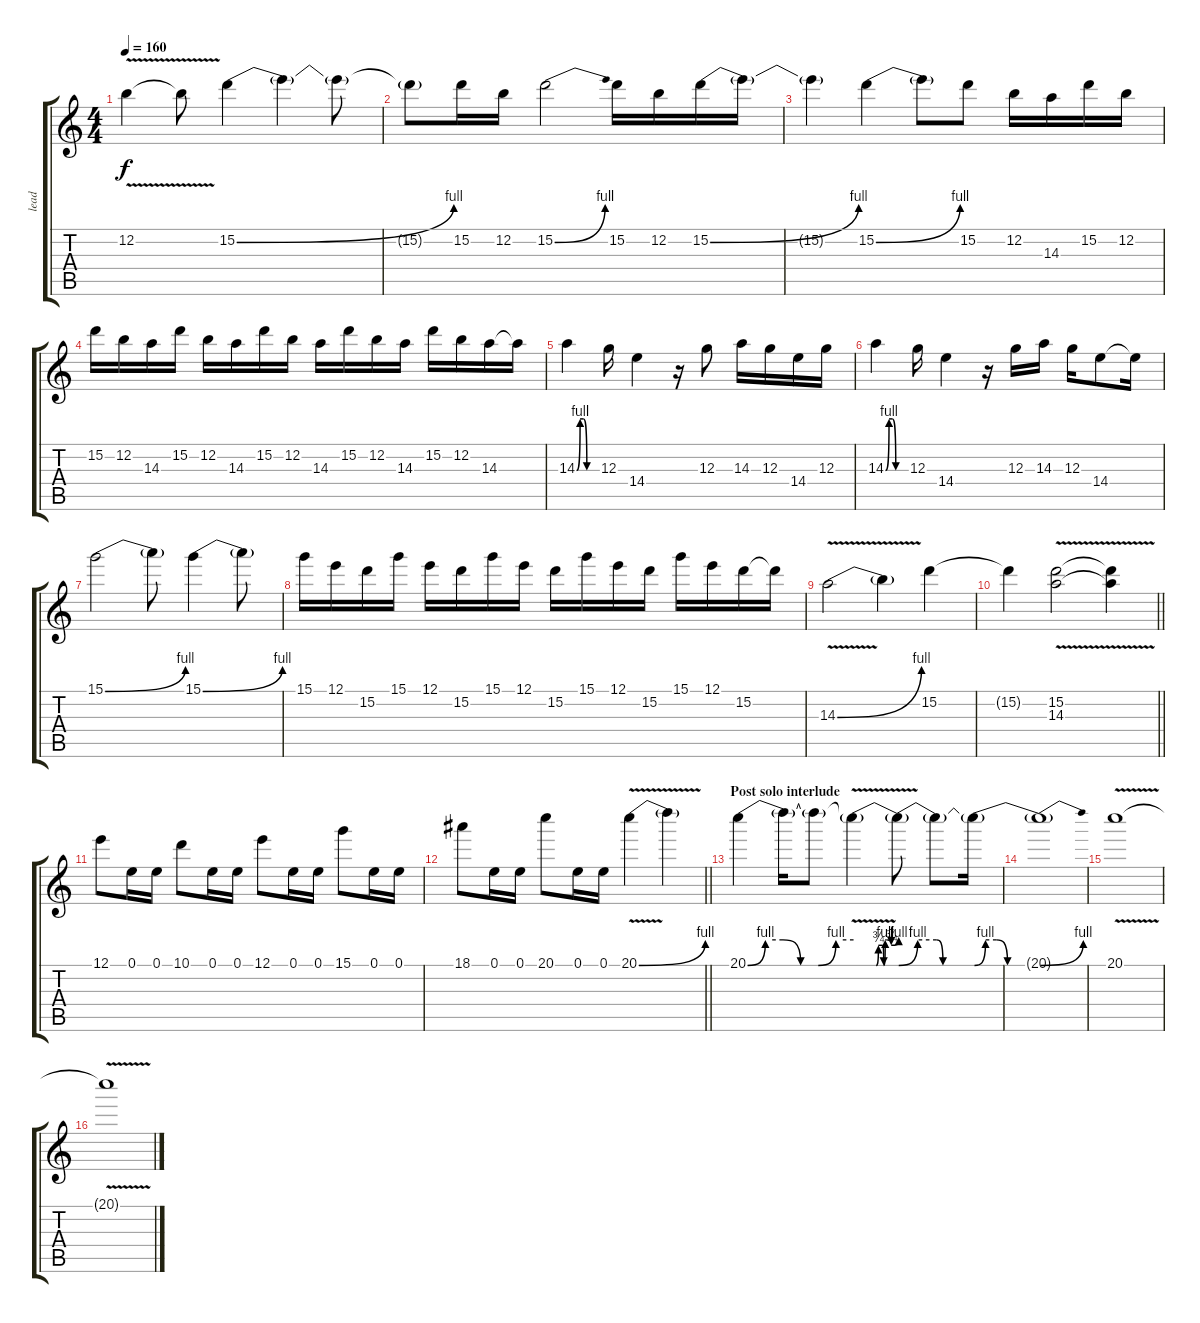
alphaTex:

\track ("lead" "lead") {instrument distortionguitar}
\staff {score tabs}
\tuning (E4 B3 G3 D3 A2 E2) {hide}
\ts (4 4)
\tempo 160
\clef g2
\ks c
12.2{v}.4{dy f} 12.2{t}.8 15.2{be (bend 0 0 60 4)}.4 15.2{t}.4 15.2{t}.8 |
15.2{t}.8 15.2.16 12.2.16 15.2{be (bend 0 0 60 4)}.2 15.2.16 12.2.16 15.2{be (bend 0 0 60 4)}.16 15.2{t}.16 |
15.2{t}.4 15.2{be (bend 0 0 60 4)}.4 15.2{t}.8 15.2.8 12.2.16 14.3.16 15.2.16 12.2.16 |
15.2.16 12.2.16 14.3.16 15.2.16 12.2.16 14.3.16 15.2.16 12.2.16 14.3.16 15.2.16 12.2.16 14.3.16 15.2.16 12.2.16 14.3.16 14.3{t}.16 |
14.3{be (custom 0 0 10 4 20 4 30 0 60 0)}.4 12.3.16 14.4.4 r.16 12.3.8 14.3.16 12.3.16 14.4.16 12.3.16 |
14.3{be (custom 0 0 10 4 20 4 30 0 60 0)}.4 12.3.16 14.4.4 r.16 12.3.16 14.3.16 12.3.16 14.4.8 14.4{t}.16 |
15.1{be (bend 0 0 60 4)}.2 15.1{t}.8 15.1{be (bend 0 0 60 4)}.4 15.1{t}.8 |
15.1.16 12.1.16 15.2.16 15.1.16 12.1.16 15.2.16 15.1.16 12.1.16 15.2.16 15.1.16 12.1.16 15.2.16 15.1.16 12.1.16 15.2.16 15.2{t}.16 |
14.3{be (bend 0 0 60 4) v}.2 14.3{t}.4 15.2.4 |
\barLineRight lightlight
15.2{t}.4 (15.2 14.3{v}).2 (15.2{t} 14.3{t}).4 |
12.1.8 0.1.16 0.1.16 10.1.8 0.1.16 0.1.16 12.1.8 0.1.16 0.1.16 15.1.8 0.1.16 0.1.16 |
\barLineRight lightlight
18.1.8 0.1.16 0.1.16 20.1.8 0.1.16 0.1.16 20.1{be (bend 0 0 60 4) v}.4 20.1{t}.4 |
\section ("" "Post solo interlude")
20.1{be (custom 0 0 10 4 20 4 30 0 40 0 50 4 60 4)}.4 20.1{t}.16 20.1{t}.8 20.1{be (custom 0 0 10 0 13 0 15 0 20 0 30 0 33 3 38 3 40 0 42 4 44 4 50 3 60 4) v t}.4 20.1{be (custom 0 0 15 4 30 4 35 0 42 0 44 0 46 0 54 0 58 0 60 0) t}.8 20.1{t}.8 20.1{be (custom 0 0 10 4 20 4 30 0 60 0) t}.16 |
20.1{be (bend 0 0 60 4) t}.1 |
20.1{v}.1 |
20.1{t}.1
